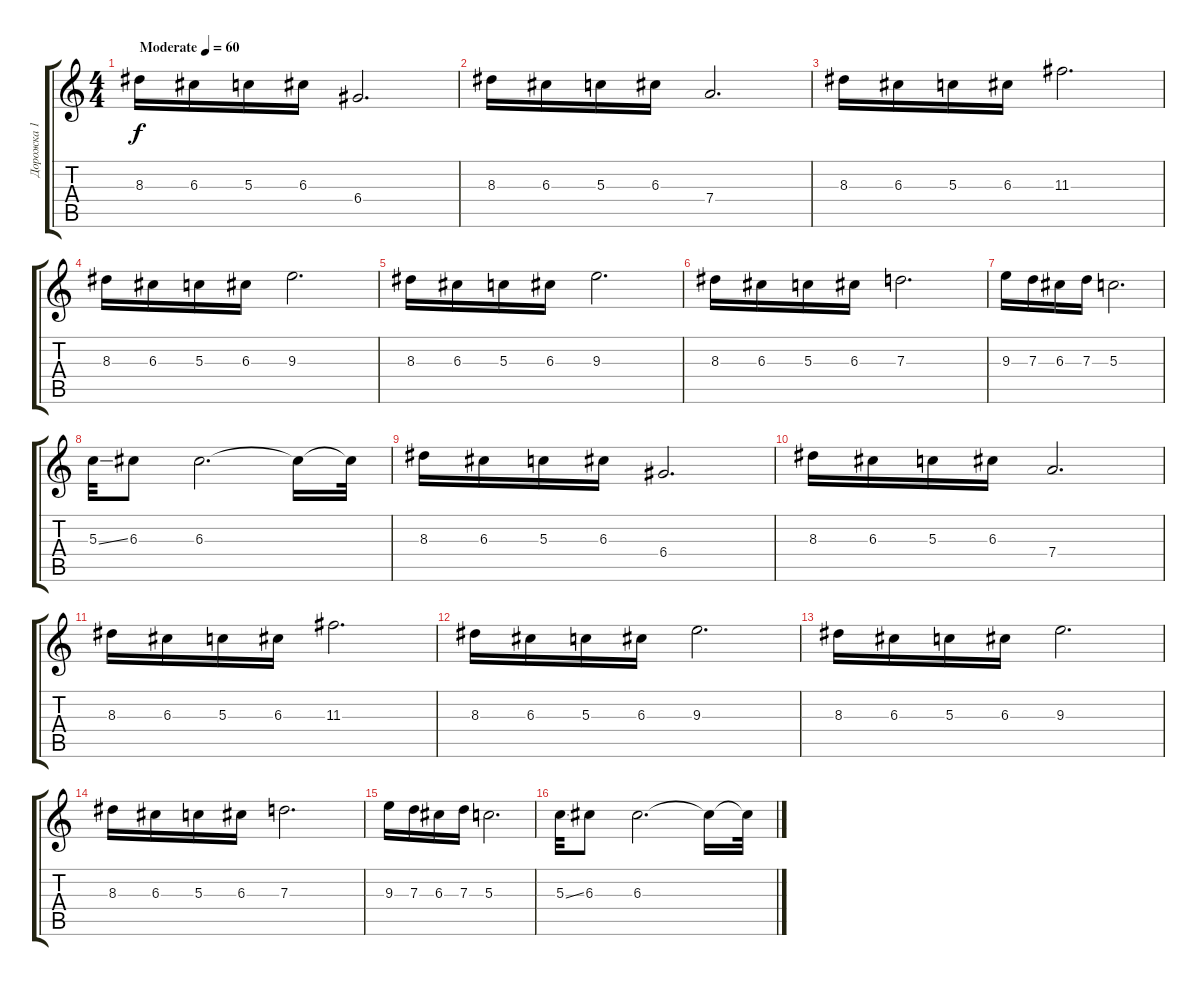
\track ("Дорожка 1" "Дорожка 1") {instrument acousticguitarsteel}
\staff {score tabs}
\tuning (E4 B3 G3 D3 A2 E2) {hide}
\ts (4 4)
\tempo (60 "Moderate")
\clef g2
\ks c
8.3.16{dy f instrument acousticguitarsteel} 6.3.16 5.3.16 6.3.16 6.4.2{d} |
8.3.16 6.3.16 5.3.16 6.3.16 7.4.2{d} |
8.3.16 6.3.16 5.3.16 6.3.16 11.3.2{d} |
8.3.16 6.3.16 5.3.16 6.3.16 9.3.2{d} |
8.3.16 6.3.16 5.3.16 6.3.16 9.3.2{d} |
8.3.16 6.3.16 5.3.16 6.3.16 7.3.2{d} |
9.3.16 7.3.16 6.3.16 7.3.16 5.3.2{d} |
5.3{ss}.32 6.3.8 6.3.2{d} 6.3{t}.16 6.3{t}.32 |
8.3.16 6.3.16 5.3.16 6.3.16 6.4.2{d} |
8.3.16 6.3.16 5.3.16 6.3.16 7.4.2{d} |
8.3.16 6.3.16 5.3.16 6.3.16 11.3.2{d} |
8.3.16 6.3.16 5.3.16 6.3.16 9.3.2{d} |
8.3.16 6.3.16 5.3.16 6.3.16 9.3.2{d} |
8.3.16 6.3.16 5.3.16 6.3.16 7.3.2{d} |
9.3.16 7.3.16 6.3.16 7.3.16 5.3.2{d} |
5.3{ss}.32 6.3.8 6.3.2{d} 6.3{t}.16 6.3{t}.32
